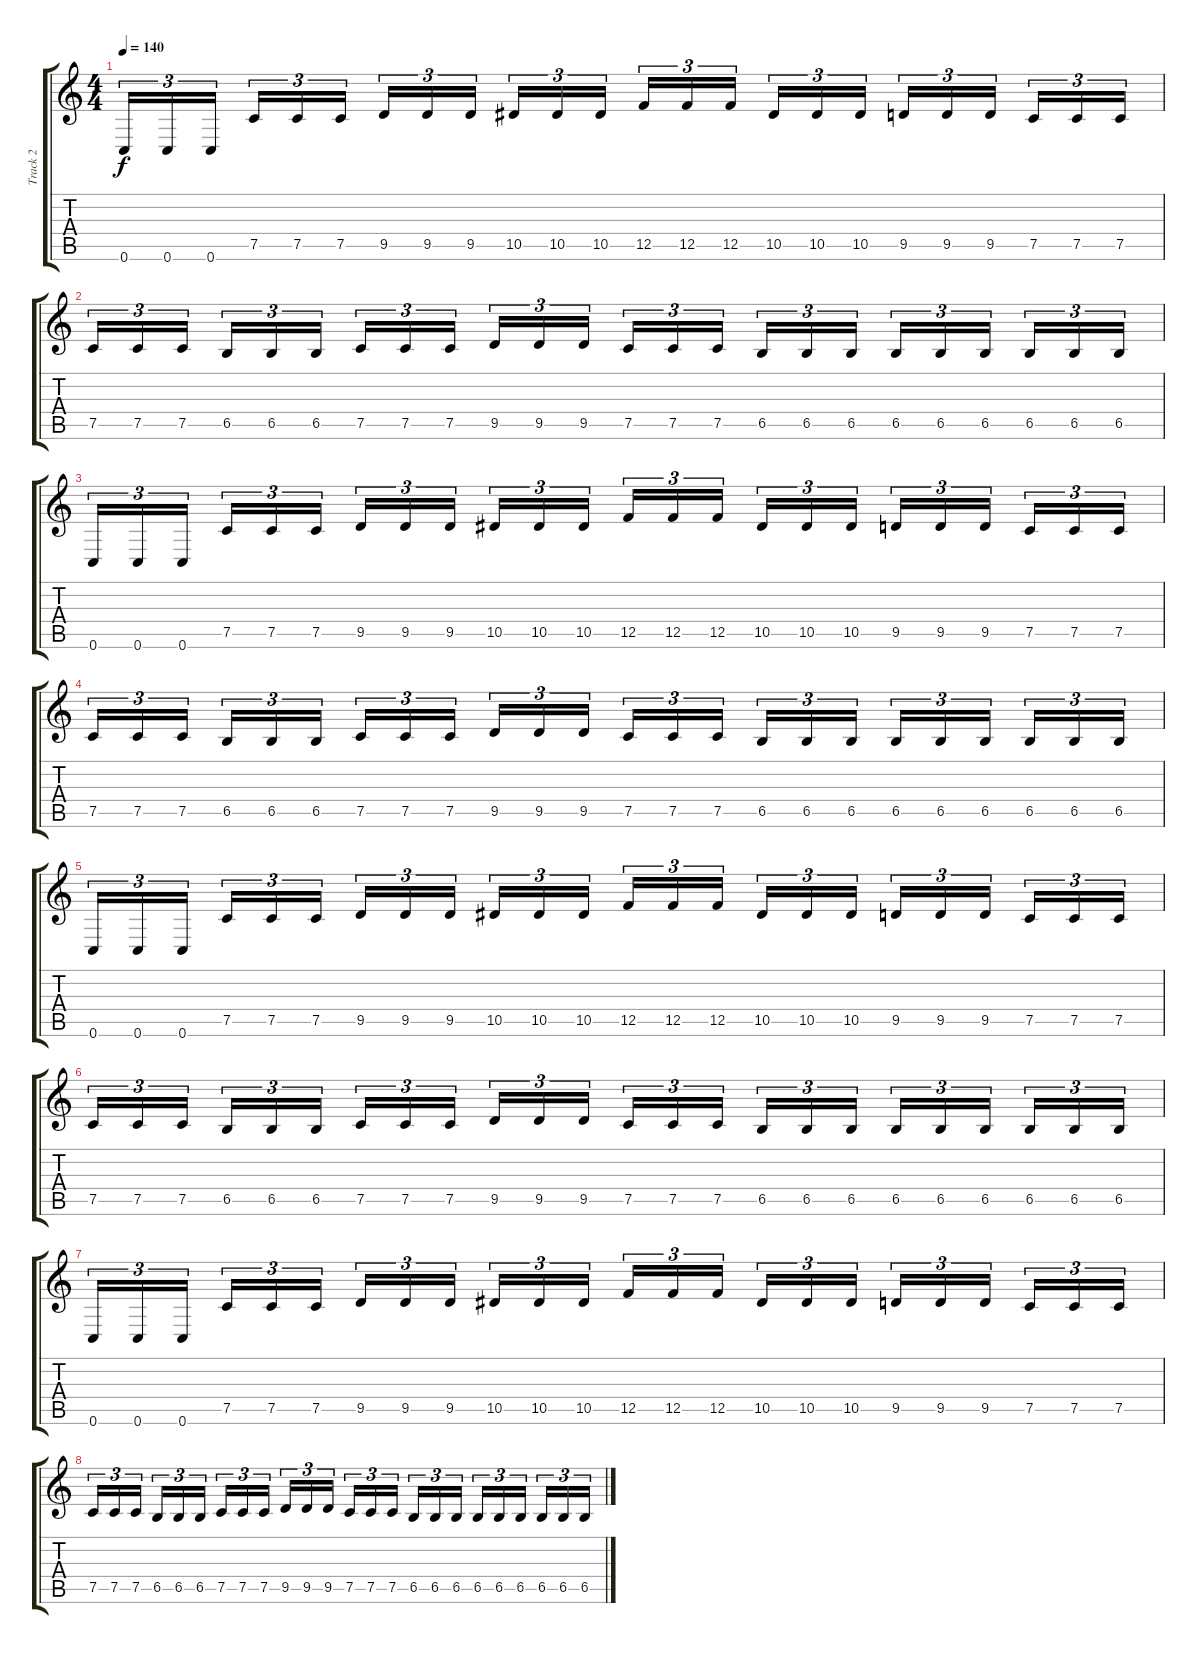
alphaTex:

\track ("Track 2" "Track 2") {instrument overdrivenguitar}
\staff {score tabs}
\tuning (C4 G3 Eb3 Bb2 F2 C2) {hide}
\ts (4 4)
\tempo 140
\clef g2
\ks c
0.6.16{tu (3 2) dy f} 0.6.16{tu (3 2)} 0.6.16{tu (3 2)} 7.5.16{tu (3 2)} 7.5.16{tu (3 2)} 7.5.16{tu (3 2)} 9.5.16{tu (3 2)} 9.5.16{tu (3 2)} 9.5.16{tu (3 2)} 10.5.16{tu (3 2)} 10.5.16{tu (3 2)} 10.5.16{tu (3 2)} 12.5.16{tu (3 2)} 12.5.16{tu (3 2)} 12.5.16{tu (3 2)} 10.5.16{tu (3 2)} 10.5.16{tu (3 2)} 10.5.16{tu (3 2)} 9.5.16{tu (3 2)} 9.5.16{tu (3 2)} 9.5.16{tu (3 2)} 7.5.16{tu (3 2)} 7.5.16{tu (3 2)} 7.5.16{tu (3 2)} |
7.5.16{tu (3 2)} 7.5.16{tu (3 2)} 7.5.16{tu (3 2)} 6.5.16{tu (3 2)} 6.5.16{tu (3 2)} 6.5.16{tu (3 2)} 7.5.16{tu (3 2)} 7.5.16{tu (3 2)} 7.5.16{tu (3 2)} 9.5.16{tu (3 2)} 9.5.16{tu (3 2)} 9.5.16{tu (3 2)} 7.5.16{tu (3 2)} 7.5.16{tu (3 2)} 7.5.16{tu (3 2)} 6.5.16{tu (3 2)} 6.5.16{tu (3 2)} 6.5.16{tu (3 2)} 6.5.16{tu (3 2)} 6.5.16{tu (3 2)} 6.5.16{tu (3 2)} 6.5.16{tu (3 2)} 6.5.16{tu (3 2)} 6.5.16{tu (3 2)} |
0.6.16{tu (3 2)} 0.6.16{tu (3 2)} 0.6.16{tu (3 2)} 7.5.16{tu (3 2)} 7.5.16{tu (3 2)} 7.5.16{tu (3 2)} 9.5.16{tu (3 2)} 9.5.16{tu (3 2)} 9.5.16{tu (3 2)} 10.5.16{tu (3 2)} 10.5.16{tu (3 2)} 10.5.16{tu (3 2)} 12.5.16{tu (3 2)} 12.5.16{tu (3 2)} 12.5.16{tu (3 2)} 10.5.16{tu (3 2)} 10.5.16{tu (3 2)} 10.5.16{tu (3 2)} 9.5.16{tu (3 2)} 9.5.16{tu (3 2)} 9.5.16{tu (3 2)} 7.5.16{tu (3 2)} 7.5.16{tu (3 2)} 7.5.16{tu (3 2)} |
7.5.16{tu (3 2)} 7.5.16{tu (3 2)} 7.5.16{tu (3 2)} 6.5.16{tu (3 2)} 6.5.16{tu (3 2)} 6.5.16{tu (3 2)} 7.5.16{tu (3 2)} 7.5.16{tu (3 2)} 7.5.16{tu (3 2)} 9.5.16{tu (3 2)} 9.5.16{tu (3 2)} 9.5.16{tu (3 2)} 7.5.16{tu (3 2)} 7.5.16{tu (3 2)} 7.5.16{tu (3 2)} 6.5.16{tu (3 2)} 6.5.16{tu (3 2)} 6.5.16{tu (3 2)} 6.5.16{tu (3 2)} 6.5.16{tu (3 2)} 6.5.16{tu (3 2)} 6.5.16{tu (3 2)} 6.5.16{tu (3 2)} 6.5.16{tu (3 2)} |
0.6.16{tu (3 2)} 0.6.16{tu (3 2)} 0.6.16{tu (3 2)} 7.5.16{tu (3 2)} 7.5.16{tu (3 2)} 7.5.16{tu (3 2)} 9.5.16{tu (3 2)} 9.5.16{tu (3 2)} 9.5.16{tu (3 2)} 10.5.16{tu (3 2)} 10.5.16{tu (3 2)} 10.5.16{tu (3 2)} 12.5.16{tu (3 2)} 12.5.16{tu (3 2)} 12.5.16{tu (3 2)} 10.5.16{tu (3 2)} 10.5.16{tu (3 2)} 10.5.16{tu (3 2)} 9.5.16{tu (3 2)} 9.5.16{tu (3 2)} 9.5.16{tu (3 2)} 7.5.16{tu (3 2)} 7.5.16{tu (3 2)} 7.5.16{tu (3 2)} |
7.5.16{tu (3 2)} 7.5.16{tu (3 2)} 7.5.16{tu (3 2)} 6.5.16{tu (3 2)} 6.5.16{tu (3 2)} 6.5.16{tu (3 2)} 7.5.16{tu (3 2)} 7.5.16{tu (3 2)} 7.5.16{tu (3 2)} 9.5.16{tu (3 2)} 9.5.16{tu (3 2)} 9.5.16{tu (3 2)} 7.5.16{tu (3 2)} 7.5.16{tu (3 2)} 7.5.16{tu (3 2)} 6.5.16{tu (3 2)} 6.5.16{tu (3 2)} 6.5.16{tu (3 2)} 6.5.16{tu (3 2)} 6.5.16{tu (3 2)} 6.5.16{tu (3 2)} 6.5.16{tu (3 2)} 6.5.16{tu (3 2)} 6.5.16{tu (3 2)} |
0.6.16{tu (3 2)} 0.6.16{tu (3 2)} 0.6.16{tu (3 2)} 7.5.16{tu (3 2)} 7.5.16{tu (3 2)} 7.5.16{tu (3 2)} 9.5.16{tu (3 2)} 9.5.16{tu (3 2)} 9.5.16{tu (3 2)} 10.5.16{tu (3 2)} 10.5.16{tu (3 2)} 10.5.16{tu (3 2)} 12.5.16{tu (3 2)} 12.5.16{tu (3 2)} 12.5.16{tu (3 2)} 10.5.16{tu (3 2)} 10.5.16{tu (3 2)} 10.5.16{tu (3 2)} 9.5.16{tu (3 2)} 9.5.16{tu (3 2)} 9.5.16{tu (3 2)} 7.5.16{tu (3 2)} 7.5.16{tu (3 2)} 7.5.16{tu (3 2)} |
7.5.16{tu (3 2)} 7.5.16{tu (3 2)} 7.5.16{tu (3 2)} 6.5.16{tu (3 2)} 6.5.16{tu (3 2)} 6.5.16{tu (3 2)} 7.5.16{tu (3 2)} 7.5.16{tu (3 2)} 7.5.16{tu (3 2)} 9.5.16{tu (3 2)} 9.5.16{tu (3 2)} 9.5.16{tu (3 2)} 7.5.16{tu (3 2)} 7.5.16{tu (3 2)} 7.5.16{tu (3 2)} 6.5.16{tu (3 2)} 6.5.16{tu (3 2)} 6.5.16{tu (3 2)} 6.5.16{tu (3 2)} 6.5.16{tu (3 2)} 6.5.16{tu (3 2)} 6.5.16{tu (3 2)} 6.5.16{tu (3 2)} 6.5.16{tu (3 2)}
